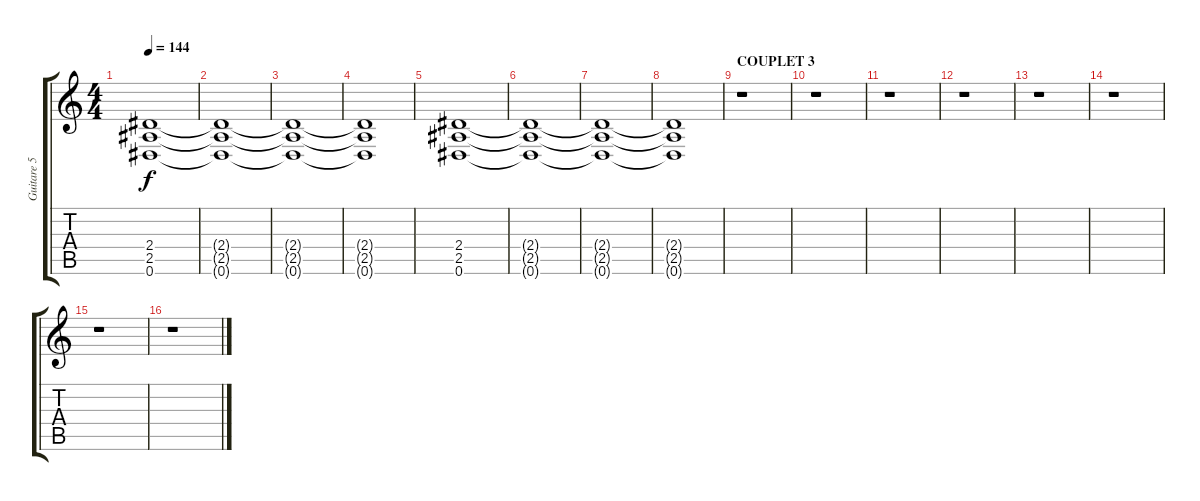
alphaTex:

\track ("Guitare 5 ( Electrique )" "Guitare 5 ") {instrument distortionguitar}
\staff {score tabs}
\tuning (Eb4 Bb3 Gb3 Db3 Ab2 Eb2) {hide}
\ts (4 4)
\tempo 144
\clef g2
\ks c
(2.4 2.5 0.6).1{dy f} |
(2.4{t} 2.5{t} 0.6{t}).1 |
(2.4{t} 2.5{t} 0.6{t}).1 |
(2.4{t} 2.5{t} 0.6{t}).1 |
(2.4 2.5 0.6).1 |
(2.4{t} 2.5{t} 0.6{t}).1 |
(2.4{t} 2.5{t} 0.6{t}).1 |
(2.4{t} 2.5{t} 0.6{t}).1 |
\section ("" "COUPLET 3")
r.1{volume 16} |
r.1 |
r.1 |
r.1 |
r.1 |
r.1 |
r.1 |
r.1
